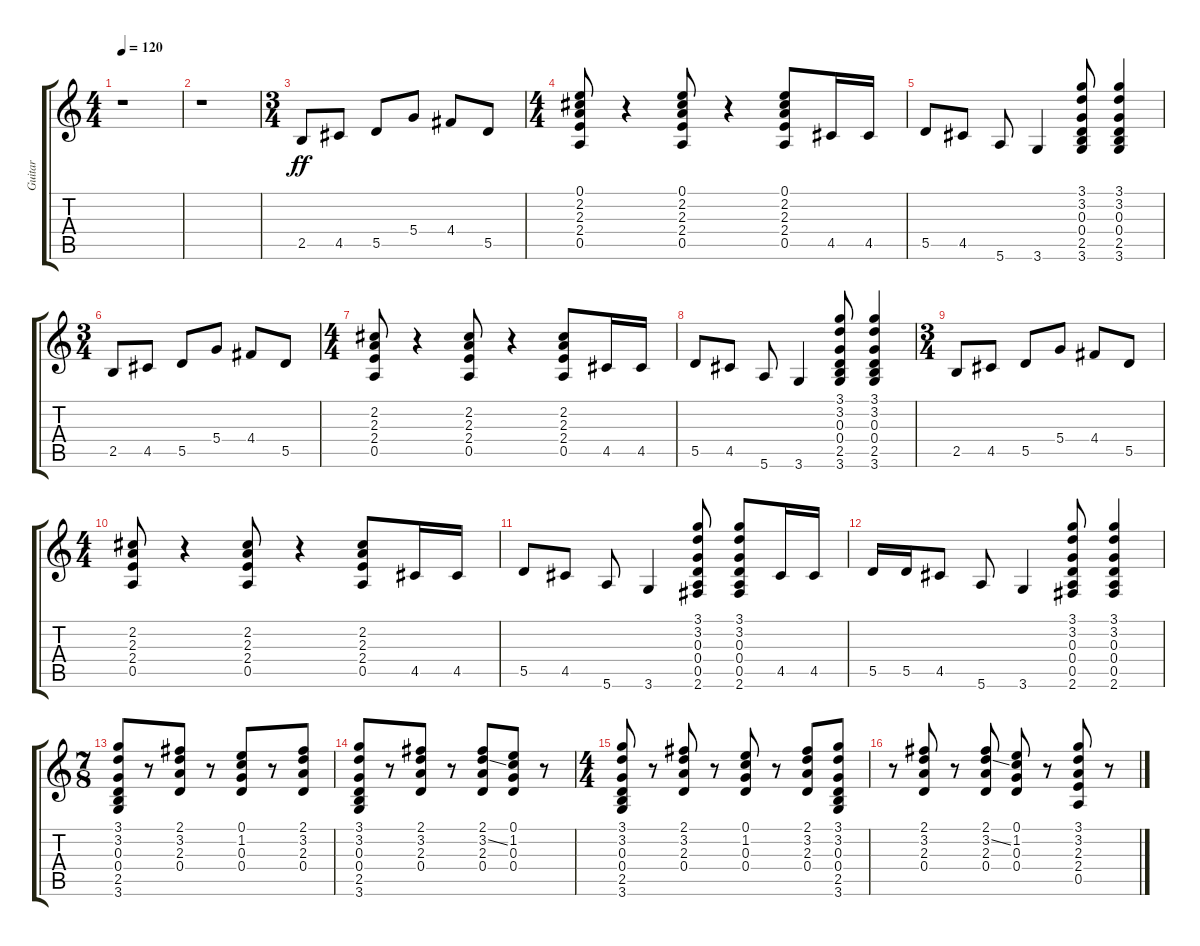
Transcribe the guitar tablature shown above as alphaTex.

\track ("Guitar" "Guitar") {instrument distortionguitar}
\staff {score tabs}
\tuning (E4 B3 G3 D3 A2 E2) {hide}
\ts (4 4)
\tempo 120
\clef g2
\ks c
r.1{dy ff} |
r.1 |
\ts (3 4)
2.5.8 4.5.8 5.5.8 5.4.8 4.4.8 5.5.8 |
\ts (4 4)
(0.1 2.2 2.3 2.4 0.5).8 r.4 (0.1 2.2 2.3 2.4 0.5).8 r.4 (0.1 2.2 2.3 2.4 0.5).8 4.5.16 4.5.16 |
5.5.8 4.5.8 5.6.8 3.6.4 (3.1 3.2 0.3 0.4 2.5 3.6).8 (3.1 3.2 0.3 0.4 2.5 3.6).4 |
\ts (3 4)
2.5.8 4.5.8 5.5.8 5.4.8 4.4.8 5.5.8 |
\ts (4 4)
(2.2 2.3 2.4 0.5).8 r.4 (2.2 2.3 2.4 0.5).8 r.4 (2.2 2.3 2.4 0.5).8 4.5.16 4.5.16 |
5.5.8 4.5.8 5.6.8 3.6.4 (3.1 3.2 0.3 0.4 2.5 3.6).8 (3.1 3.2 0.3 0.4 2.5 3.6).4 |
\ts (3 4)
2.5.8 4.5.8 5.5.8 5.4.8 4.4.8 5.5.8 |
\ts (4 4)
(2.2 2.3 2.4 0.5).8 r.4 (2.2 2.3 2.4 0.5).8 r.4 (2.2 2.3 2.4 0.5).8 4.5.16 4.5.16 |
5.5.8 4.5.8 5.6.8 3.6.4 (3.1 3.2 0.3 0.4 0.5 2.6).8 (3.1 3.2 0.3 0.4 0.5 2.6).8 4.5.16 4.5.16 |
5.5.16 5.5.16 4.5.8 5.6.8 3.6.4 (3.1 3.2 0.3 0.4 0.5 2.6).8 (3.1 3.2 0.3 0.4 0.5 2.6).4 |
\ts (7 8)
(3.1 3.2 0.3 0.4 2.5 3.6).8 r.8 (2.1 3.2 2.3 0.4).8 r.8 (0.1 1.2 0.3 0.4).8 r.8 (2.1 3.2 2.3 0.4).8 |
(3.1 3.2 0.3 0.4 2.5 3.6).8 r.8 (2.1 3.2 2.3 0.4).8 r.8 (2.1 3.2{ss} 2.3 0.4).8 (0.1 1.2 0.3 0.4).8 r.8 |
\ts (4 4)
(3.1 3.2 0.3 0.4 2.5 3.6).8 r.8 (2.1 3.2 2.3 0.4).8 r.8 (0.1 1.2 0.3 0.4).8 r.8 (2.1 3.2 2.3 0.4).8 (3.1 3.2 0.3 0.4 2.5 3.6).8 |
r.8 (2.1 3.2 2.3 0.4).8 r.8 (2.1 3.2{ss} 2.3 0.4).8 (0.1 1.2 0.3 0.4).8 r.8 (3.1 3.2 2.3 2.4 0.5).8 r.8
